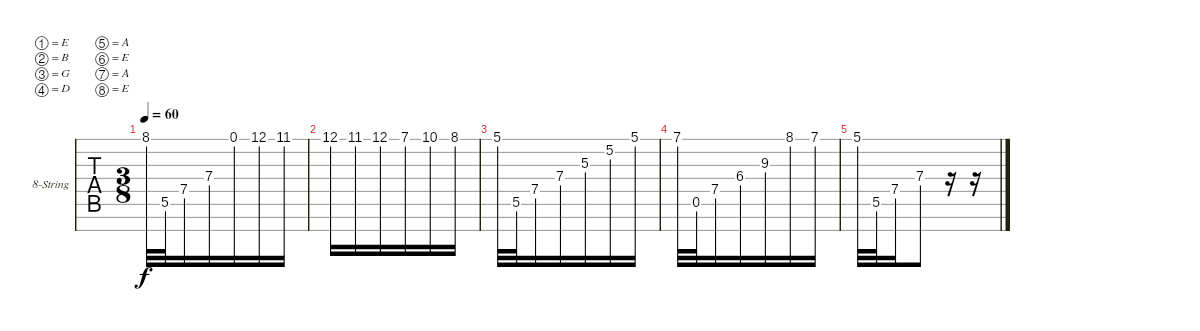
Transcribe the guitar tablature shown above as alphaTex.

\bracketExtendMode groupsimilarinstruments
\firstSystemTrackNameOrientation horizontal
\otherSystemsTrackNameOrientation horizontal
\track ("Eight String Guitar" "8-String") {instrument acousticguitarsteel}
\staff {tabs}
\tuning (E4 B3 G3 D3 A2 E2 A1 E1)
\ts (3 8)
\tempo 60
\clef g2
\ks c
8.1.32{dy f} 5.6.32 7.5.16 7.4.16 0.1.16 12.1.16 11.1.16 |
12.1.16 11.1.16 12.1.16 7.1.16 10.1.16 8.1.16 |
5.1.32 5.6.32 7.5.16 7.4.16 5.3.16 5.2.16 5.1.16 |
7.1.32 0.6.32 7.5.16 6.4.16 9.3.16 8.1.16 7.1.16 |
5.1.32 5.6.32 7.5.16 7.4.8 r.16 r.16
